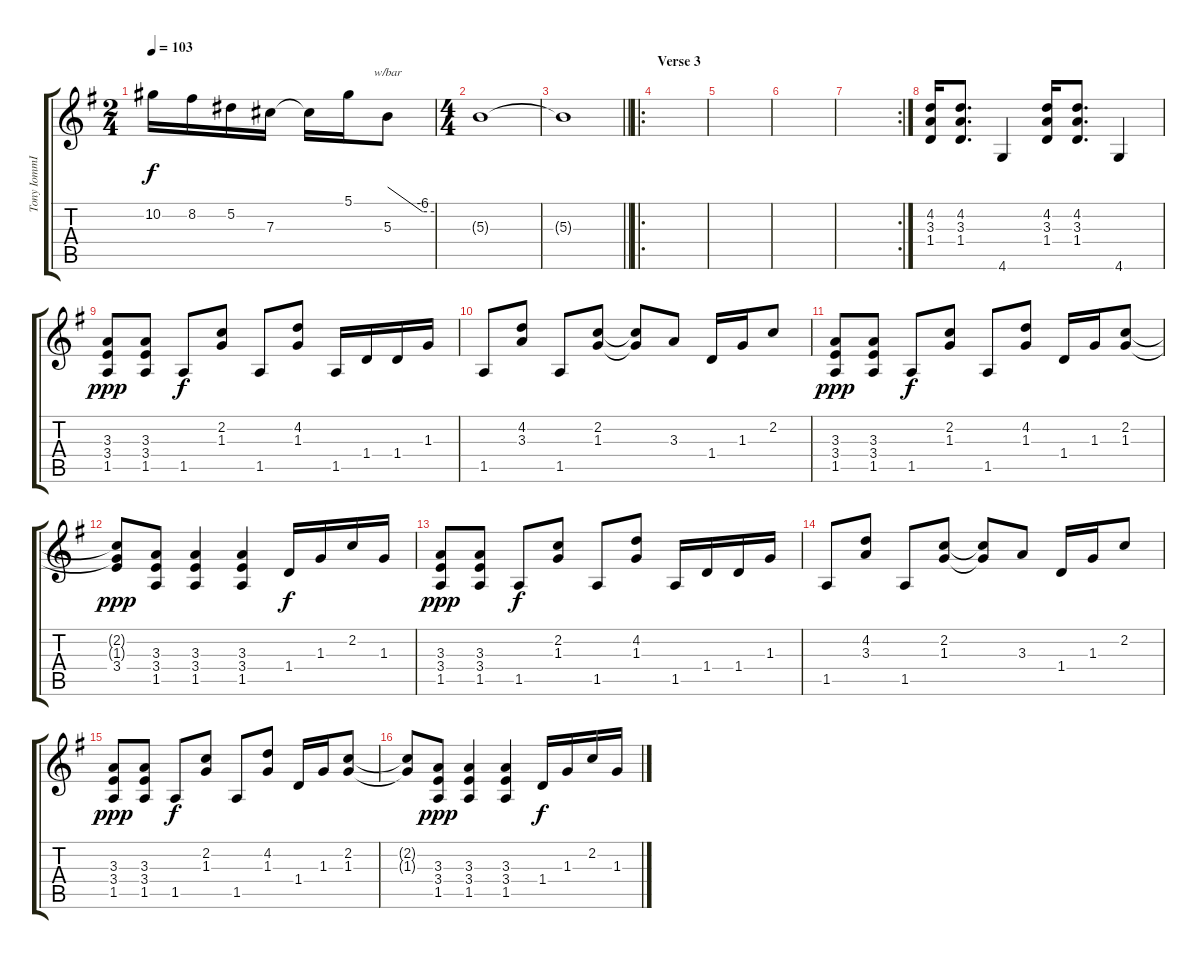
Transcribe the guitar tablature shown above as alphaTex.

\track ("Tony IommI Lead" "Tony IommI") {instrument distortionguitar}
\staff {score tabs}
\tuning (Eb4 Bb3 Gb3 Db3 Ab2 Eb2) {hide}
\ts (2 4)
\tempo 103
\clef g2
\ks g
10.2.16{dy f} 8.2.16 5.2.16 7.3.16 7.3{t}.16 5.1.16 5.3.8{tbe (custom default 0 0 45 -24 60 -24) volume 13} |
\ts (4 4)
5.3{t}.1 |
\barLineRight lightlight
5.3{t}.1 |
\ro
\section ("" "Verse 3")
|
|
|
\rc 2
|
(4.2 3.3 1.4).16 (4.2 3.3 1.4).8{d} 4.6.4 (4.2 3.3 1.4).16 (4.2 3.3 1.4).8{d} 4.6.4 |
(3.3 3.4 1.5).8{dy ppp} (3.3 3.4 1.5).8 1.5.8{dy f} (2.2 1.3).8 1.5.8 (4.2 1.3).8 1.5.16 1.4.16 1.4.16 1.3.16 |
1.5.8 (4.2 3.3).8 1.5.8 (2.2 1.3).8 (2.2{t} 1.3{t}).8 3.3.8 1.4.16 1.3.16 2.2.8 |
(3.3 3.4 1.5).8{dy ppp} (3.3 3.4 1.5).8 1.5.8{dy f} (2.2 1.3).8 1.5.8 (4.2 1.3).8 1.4.16 1.3.16 (2.2 1.3).8 |
(2.2{t} 1.3{t} 3.4).8{dy ppp} (3.3 3.4 1.5).8 (3.3 3.4 1.5).4 (3.3 3.4 1.5).4 1.4.16{dy f} 1.3.16 2.2.16 1.3.16 |
(3.3 3.4 1.5).8{dy ppp volume 0} (3.3 3.4 1.5).8 1.5.8{dy f} (2.2 1.3).8 1.5.8 (4.2 1.3).8 1.5.16 1.4.16 1.4.16 1.3.16 |
1.5.8 (4.2 3.3).8 1.5.8 (2.2 1.3).8 (2.2{t} 1.3{t}).8 3.3.8 1.4.16 1.3.16 2.2.8 |
(3.3 3.4 1.5).8{dy ppp} (3.3 3.4 1.5).8 1.5.8{dy f} (2.2 1.3).8 1.5.8 (4.2 1.3).8 1.4.16 1.3.16 (2.2 1.3).8 |
(2.2{t} 1.3{t}).8 (3.3 3.4 1.5).8{dy ppp} (3.3 3.4 1.5).4 (3.3 3.4 1.5).4 1.4.16{dy f} 1.3.16 2.2.16 1.3.16
